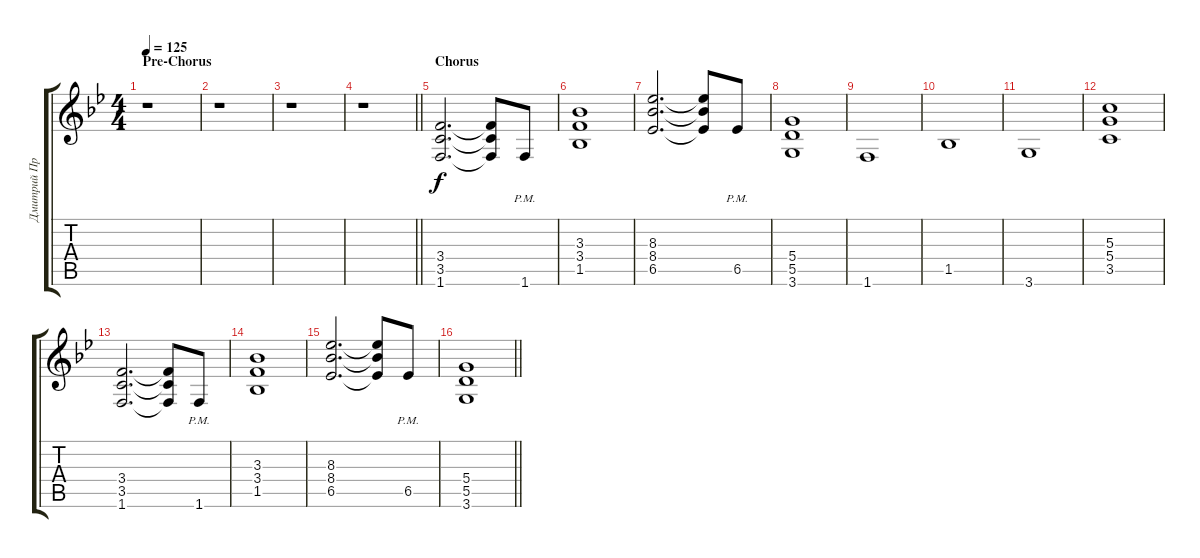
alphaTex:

\track ("Дмитрий Процко" "Дмитрий Пр") {instrument distortionguitar}
\staff {score tabs}
\tuning (E4 B3 G3 D3 A2 E2) {hide}
\ts (4 4)
\section ("" "Pre-Chorus")
\tempo 125
\clef g2
\ks bb
r.1{dy f} |
r.1 |
r.1 |
\barLineRight lightlight
r.1 |
\section ("" "Chorus")
(3.4 3.5 1.6).2{d} (3.4{t} 3.5{t} 1.6{t}).8 1.6{pm}.8 |
(3.3 3.4 1.5).1 |
(8.3 8.4 6.5).2{d} (8.3{t} 8.4{t} 6.5{t}).8 6.5{pm}.8 |
(5.4 5.5 3.6).1 |
1.6.1 |
1.5.1 |
3.6.1 |
(5.3 5.4 3.5).1 |
(3.4 3.5 1.6).2{d} (3.4{t} 3.5{t} 1.6{t}).8 1.6{pm}.8 |
(3.3 3.4 1.5).1 |
(8.3 8.4 6.5).2{d} (8.3{t} 8.4{t} 6.5{t}).8 6.5{pm}.8 |
\barLineRight lightlight
(5.4 5.5 3.6).1
